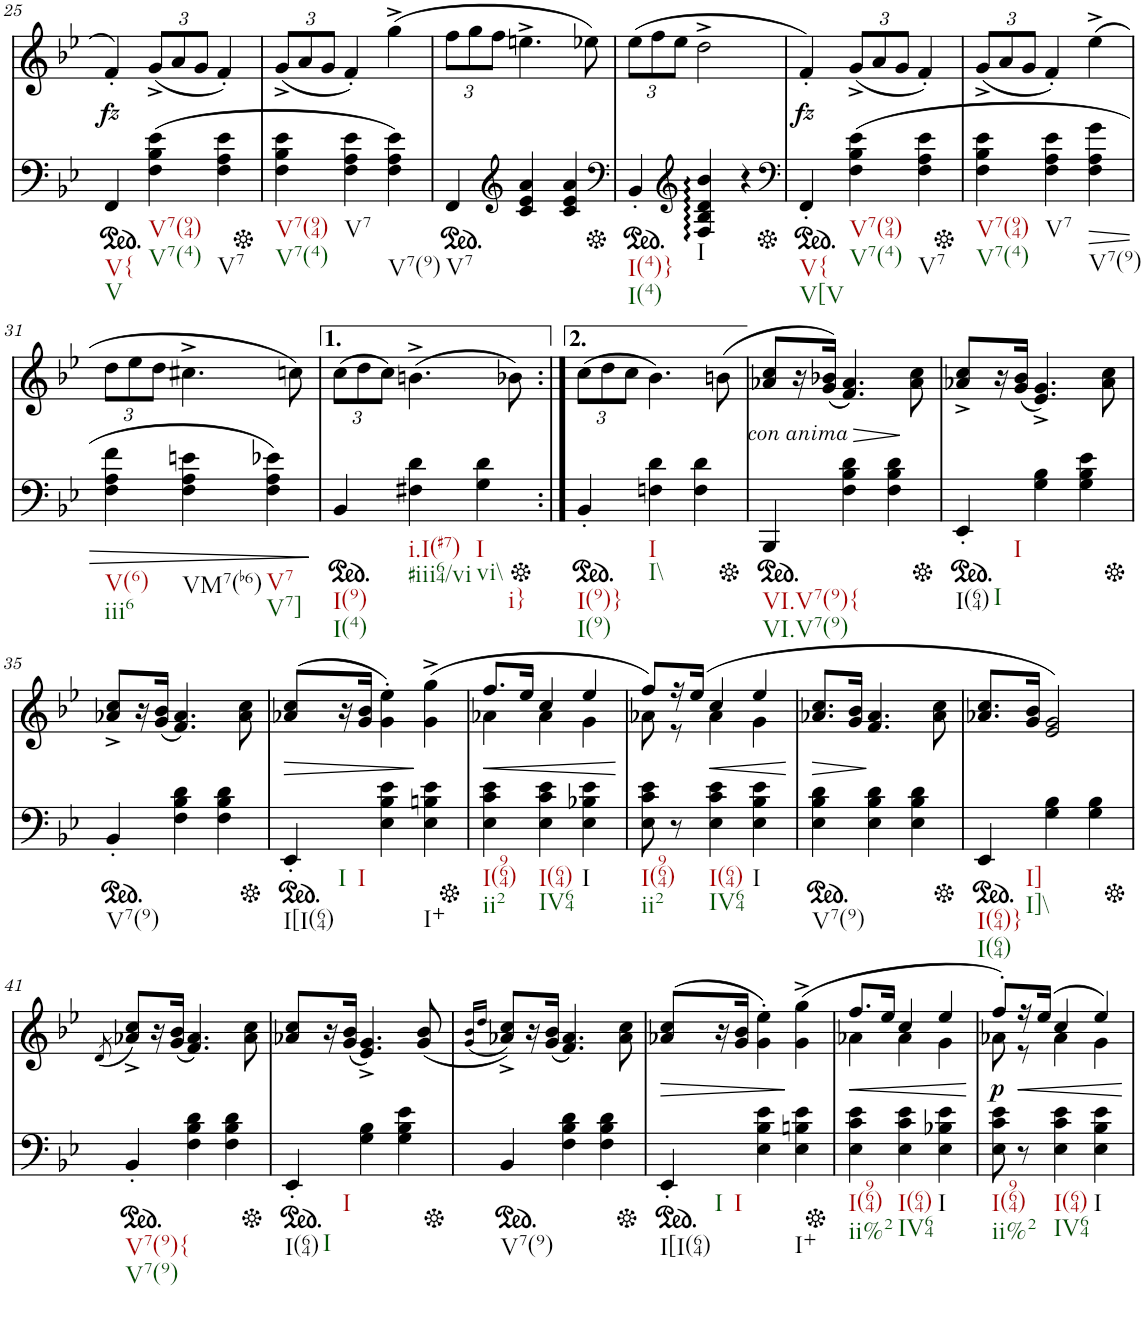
**kern	**dynam	**kern	**dynam
*part2	*part2	*part1	*part1
*staff2	*staff2	*staff1	*staff1
*I"piano	*	*I"piano	*
*I'Pno	*	*I'Pno	*
!!LO:PB:g=z
*clefF4	*	*clefG2	*
*k[b-e-]	*	*k[b-e-]	*
*g:	*	*g:	*
*M3/4	*	*M3/4	*
*ped	*	*	*
=25	=25	=25	=25
!LO:TX:b:t=V{	!	!	!
!LO:TX:b:t=V	!	!	!
!	!	!	!LO:DY:b
4FF/	.	4f'/	fz
*	*	*Xbrackettup	*
!LO:TX:b:t=V7(94)	!	!	!
!LO:TX:b:t=V7(4)	!	!	!
(4F\ 4B-\ 4e-\	.	(12g^/L	.
.	.	12a/	.
.	.	12g/J	.
!LO:TX:b:t=V7	!	!	!
4F\ 4A\ 4e-\	.	4f'/)	.
=26	=26	=26	=26
*Xped	*	*	*
!LO:TX:b:t=V7(94)	!	!	!
!LO:TX:b:t=V7(4)	!	!	!
4F\ 4B-\ 4e-\	.	(12g^/L	.
.	.	12a/	.
.	.	12g/J	.
!LO:TX:b:t=V7	!	!	!
4F\ 4A\ 4e-\	.	4f'/)	.
!LO:TX:b:t=V7(9)	!	!	!
4F\ 4A\ 4e-\)	.	(4gg^\	.
=27	=27	=27	=27
*ped	*	*	*
!LO:TX:b:t=V7	!	!	!
4FF/	.	12ff\L	.
.	.	12gg\	.
.	.	12ff\J	.
*clefG2	*	*	*
4c/ 4e-/ 4a/	.	4.een^\	.
4c/ 4e-/ 4a/	.	.	.
.	.	8ee-X\)	.
=28	=28	=28	=28
*clefF4	*	*	*
*Xped	*	*	*
*ped	*	*	*
!LO:TX:b:t=I(4)}	!	!	!
!LO:TX:b:t=I(4)	!	!	!
4BB-'/	.	(12ee-\L	.
.	.	12ff\	.
.	.	12ee-\J	.
*clefG2	*	*	*
!LO:TX:b:t=I	!	!	!
4F/ 4B-/ 4d/ 4b-/	.	2dd^\	.
4r	.	.	.
=29	=29	=29	=29
*clefF4	*	*	*
*Xped	*	*	*
*ped	*	*	*
!LO:TX:b:t=V{	!	!	!
!LO:TX:b:t=V[V	!	!	!
!	!	!	!LO:DY:b
4FF'/	.	4f'/)	fz
!LO:TX:b:t=V7(94)	!	!	!
!LO:TX:b:t=V7(4)	!	!	!
(4F\ 4B-\ 4e-\	.	(12g^/L	.
.	.	12a/	.
.	.	12g/J	.
!LO:TX:b:t=V7	!	!	!
4F\ 4A\ 4e-\	.	4f'/)	.
=30	=30	=30	=30
*Xped	*	*	*
!LO:TX:b:t=V7(94)	!	!	!
!LO:TX:b:t=V7(4)	!	!	!
4F\ 4B-\ 4e-\	.	(12g^/L	.
.	.	12a/	.
.	.	12g/J	.
!LO:TX:b:t=V7	!	!	!
4F\ 4A\ 4e-\	.	4f'/)	.
!LO:TX:b:t=V7(9)	!	!	!
!	!LO:HP:b	!	!
4F\ 4A\ 4g\	>	(4ee-^\	.
!!LO:LB:g=z
=31	=31	=31	=31
!LO:TX:b:t=V(6)	!	!	!
!LO:TX:b:t=iii6	!	!	!
4F\ 4A\ 4f\	.	12dd\L	.
.	.	12ee-\	.
.	.	12dd\J	.
!LO:TX:b:t=VM7(b6)	!	!	!
4F\ 4A\ 4en\	.	4.cc#X^\	.
!LO:TX:b:t=V7	!	!	!
!LO:TX:b:t=V7]	!	!	!
4F\ 4A\ 4e-X\)	.	.	.
.	.	8ccn\)	.
.	]	.	.
=32	=32	=32	=32
*ped	*	*	*
!LO:TX:b:t=I(9)	!	!	!
!LO:TX:b:t=I(4)	!	!	!
4BB-/	.	(12cc\L	.
.	.	12dd\	.
.	.	12cc\J)	.
!LO:TX:b:t=i.I(#7)	!	!	!
!LO:TX:b:t=#iii64/vi	!	!	!
4F#X\ 4d\	.	(4.bn^\	.
!LO:TX:b:t=I	!	!	!
!LO:TX:b:t=vi\\	!	!	!
!LO:TX:b:t=i}	!	!	!
4G\ 4d\	.	.	.
.	.	8b-X\)	.
=32X1:|!	=32X1:|!	=32X1:|!	=32X1:|!
*Xped	*	*	*
*ped	*	*	*
!LO:TX:b:t=I(9)}	!	!	!
!LO:TX:b:t=I(9)	!	!	!
4BB-'/	.	(12cc\L	.
.	.	12dd\	.
.	.	12cc\J	.
!LO:TX:b:t=I	!	!	!
!LO:TX:b:t=I\\	!	!	!
4Fn\ 4d\	.	4.b-\)	.
4F\ 4d\	.	.	.
.	.	(8bn\	.
=33	=33	=33	=33
*Xped	*	*	*
*ped	*	*	*
!	!	!LO:TX:b:i:t=con anima	!
!LO:TX:b:t=VI.V7(9){	!	!	!
!LO:TX:b:t=VI.V7(9)	!	!	!
!	!	!	!LO:HP:b
4BBB-/	.	8a-X/ 8cc/L	>
.	.	16r	.
.	.	(16g/ 16b-X/JJ)	.
4F\ 4B-\ 4d\	.	4.f/ 4.a-/)	.
4F\ 4B-\ 4d\	.	.	.
.	.	8a-\ 8cc\	]
=34	=34	=34	=34
*Xped	*	*	*
*ped	*	*	*
!LO:TX:b:t=I(64)	!	!	!
!LO:TX:b:t=I	!	!	!
!LO:TX:b:t=I	!	!	!
4EE-'/	.	8a-X/^ 8cc/^L	.
.	.	16r	.
.	.	(16g/ 16b-/JJ	.
4G\ 4B-\	.	4.e-/^ 4.g/^)	.
4G\ 4B-\ 4e-\	.	.	.
.	.	8a-\ 8cc\	.
!!LO:LB:g=z
=35	=35	=35	=35
*Xped	*	*	*
*ped	*	*	*
!LO:TX:b:t=V7(9)	!	!	!
4BB-'/	.	8a-X/^ 8cc/^L	.
.	.	16r	.
.	.	(16g/ 16b-/JJ	.
4F\ 4B-\ 4d\	.	4.f/ 4.a-/)	.
4F\ 4B-\ 4d\	.	.	.
.	.	8a-\ 8cc\	.
=36	=36	=36	=36
*Xped	*	*	*
*ped	*	*	*
!LO:TX:b:t=I[I(64)	!	!	!
!LO:TX:b:t=I	!	!	!
!LO:TX:b:t=I	!	!	!
!	!	!	!LO:HP:b
4EE-'/	.	(8a-X/ 8cc/L	>
.	.	16r	.
.	.	16g/ 16b-/JJ	.
4E-\ 4B-\ 4e-\	.	4g\' 4ee-\')	.
!LO:TX:b:t=I+	!	!	!
4E-\ 4Bn\ 4e-\	.	(4g\^ 4gg\^	]
=37	=37	=37	=37
*Xped	*	*	*
!LO:TX:b:t=I(964)	!	!	!
!LO:TX:b:t=ii2	!	!	!
!	!	!	!LO:HP:b
*	*	*^	*
4E-\ 4c\ 4e-\	.	8.ff/L	4a-X\	<
.	.	16ee-/Jk	.	.
!LO:TX:b:t=I(64)	!	!	!	!
!LO:TX:b:t=IV64	!	!	!	!
4E-\ 4c\ 4e-\	.	4cc/	4a-\	.
!LO:TX:b:t=I	!	!	!	!
4E-\ 4B-X\ 4e-\	.	4ee-/	4g\	.
*	*	*v	*v	*
.	.	.	[
=38	=38	=38	=38
*	*	*^	*
!LO:TX:b:t=I(964)	!	!	!	!
!LO:TX:b:t=ii2	!	!	!	!
8E-\ 8c\ 8e-\	.	8ff/L)	8a-X\	.
8r	.	16r	8r	.
.	.	(16ee-/JJ	.	.
!LO:TX:b:t=I(64)	!	!	!	!
!LO:TX:b:t=IV64	!	!	!	!
!	!	!	!	!LO:HP:b
4E-\ 4c\ 4e-\	.	4cc/	4a-\	<
!LO:TX:b:t=I	!	!	!	!
4E-\ 4B-\ 4e-\	.	4ee-/	4g\	.
*	*	*v	*v	*
.	.	.	[
=39	=39	=39	=39
*ped	*	*	*
!LO:TX:b:t=V7(9)	!	!	!
!	!	!	!LO:HP:b
4E-\ 4B-\ 4d\	.	8.a-X/ 8.cc/L	>
.	.	16g/ 16b-/Jk	.
4E-\ 4B-\ 4d\	.	4.f/ 4.a-/	]
4E-\ 4B-\ 4d\	.	.	.
.	.	8a-\ 8cc\	.
=40	=40	=40	=40
*Xped	*	*	*
*ped	*	*	*
!LO:TX:b:t=I(64)}	!	!	!
!LO:TX:b:t=I(64)	!	!	!
!LO:TX:b:t=I]	!	!	!
!LO:TX:b:t=I]\\	!	!	!
4EE-/	.	8.a-X/ 8.cc/L	.
.	.	16g/ 16b-/Jk	.
4G\ 4B-\	.	2e-/ 2g/)	.
4G\ 4B-\	.	.	.
!!LO:LB:g=z
=41	=41	=41	=41
.	.	(8qd/	.
*Xped	*	*	*
*ped	*	*	*
!LO:TX:b:t=V7(9){	!	!	!
!LO:TX:b:t=V7(9)	!	!	!
4BB-'/	.	8a-X/^ 8cc/^L)	.
.	.	16r	.
.	.	(16g/ 16b-/JJ	.
4F\ 4B-\ 4d\	.	4.f/ 4.a-/)	.
4F\ 4B-\ 4d\	.	.	.
.	.	8a-\ 8cc\	.
=42	=42	=42	=42
*Xped	*	*	*
*ped	*	*	*
!LO:TX:b:t=I(64)	!	!	!
!LO:TX:b:t=I	!	!	!
!LO:TX:b:t=I	!	!	!
4EE-'/	.	8a-X/ 8cc/L	.
.	.	16r	.
.	.	(16g/ 16b-/JJ	.
4G\ 4B-\	.	4.e-/^ 4.g/^)	.
4G\ 4B-\ 4e-\	.	.	.
.	.	(8g/ 8b-/	.
=43	=43	=43	=43
.	.	(16qg/ 16qb-/LL	.
.	.	16qdd/JJ	.
*Xped	*	*	*
*ped	*	*	*
!LO:TX:b:t=V7(9)	!	!	!
4BB-/	.	8a-X/^ 8cc/^L))	.
.	.	16r	.
.	.	(16g/ 16b-/JJ	.
4F\ 4B-\ 4d\	.	4.f/ 4.a-/)	.
4F\ 4B-\ 4d\	.	.	.
.	.	8a-\ 8cc\	.
=44	=44	=44	=44
*Xped	*	*	*
*ped	*	*	*
!LO:TX:b:t=I[I(64)	!	!	!
!LO:TX:b:t=I	!	!	!
!LO:TX:b:t=I	!	!	!
!	!	!	!LO:HP:b
4EE-'/	.	(8a-X/ 8cc/L	>
.	.	16r	.
.	.	16g/ 16b-/JJ	.
4E-\ 4B-\ 4e-\	.	4g\' 4ee-\')	.
!LO:TX:b:t=I+	!	!	!
4E-\ 4Bn\ 4e-\	.	(4g\^ 4gg\^	]
=45	=45	=45	=45
*Xped	*	*	*
!LO:TX:b:t=I(964)	!	!	!
!LO:TX:b:t=ii%2	!	!	!
!	!	!	!LO:HP:b
*	*	*^	*
4E-\ 4c\ 4e-\	.	8.ff/L	4a-X\	<
.	.	16ee-/Jk	.	.
!LO:TX:b:t=I(64)	!	!	!	!
!LO:TX:b:t=IV64	!	!	!	!
4E-\ 4c\ 4e-\	.	4cc/	4a-\	.
!LO:TX:b:t=I	!	!	!	!
4E-\ 4B-X\ 4e-\	.	4ee-/	4g\	.
*	*	*v	*v	*
.	.	.	[
=46	=46	=46	=46
*	*	*^	*
!LO:TX:b:t=I(964)	!	!	!	!
!LO:TX:b:t=ii%2	!	!	!	!
!	!	!	!	!LO:DY:b
8E-\ 8c\ 8e-\	.	8ff'/L)	8a-X\	p
!	!	!	!	!LO:HP:b
8r	.	16r	8r	<
.	.	(16ee-/JJ	.	.
!LO:TX:b:t=I(64)	!	!	!	!
!LO:TX:b:t=IV64	!	!	!	!
4E-\ 4c\ 4e-\	.	4cc/	4a-\	.
!LO:TX:b:t=I	!	!	!	!
4E-\ 4B-\ 4e-\	.	4ee-/)	4g\	.
*	*	*v	*v	*
.	.	.	[
=	=	=	=
*-	*-	*-	*-
